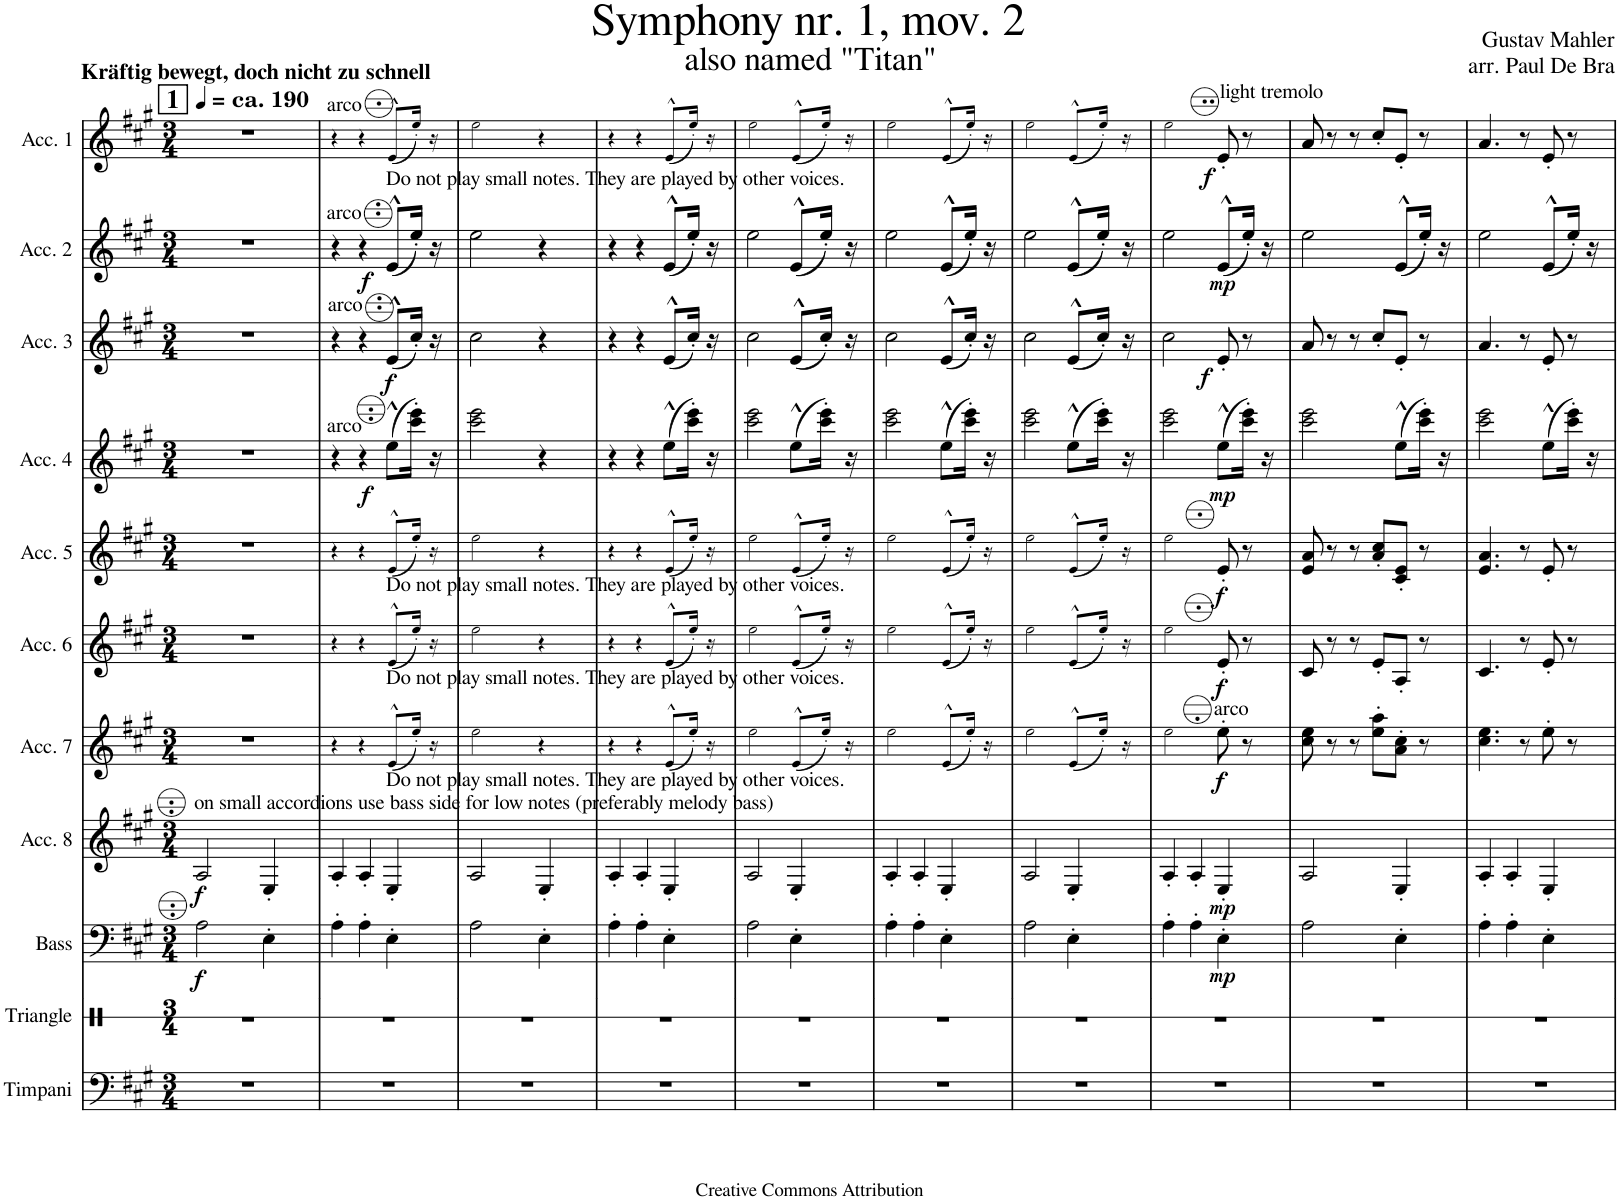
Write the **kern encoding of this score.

**kern	**kern	**kern	**dynam	**kern	**dynam	**kern	**dynam	**kern	**dynam	**kern	**dynam	**kern	**dynam	**kern	**dynam	**kern	**dynam	**kern	**dynam
*part11	*part10	*part9	*part9	*part8	*part8	*part7	*part7	*part6	*part6	*part5	*part5	*part4	*part4	*part3	*part3	*part2	*part2	*part1	*part1
*staff11	*staff10	*staff9	*staff9	*staff8	*staff8	*staff7	*staff7	*staff6	*staff6	*staff5	*staff5	*staff4	*staff4	*staff3	*staff3	*staff2	*staff2	*staff1	*staff1
*I"Timpani	*I"Triangle	*I"Bass	*	*I"Acc. 8	*	*I"Acc. 7	*	*I"Acc. 6	*	*I"Acc. 5	*	*I"Acc. 4	*	*I"Acc. 3	*	*I"Acc. 2	*	*I"Acc. 1	*
*I'Timp.	*I'Tr.	*I'B	*	*	*	*	*	*	*	*	*	*	*	*	*	*	*	*	*
*	*stria1	*	*	*	*	*	*	*	*	*	*	*	*	*	*	*	*	*	*
*clefF4	*clefX	*clefF4	*	*clefG2	*	*clefG2	*	*clefG2	*	*clefG2	*	*clefG2	*	*clefG2	*	*clefG2	*	*clefG2	*
*	*	*Trd7c12	*	*Trd7c12	*	*Trd7c12	*	*	*	*	*	*Trd7c12	*	*	*	*	*	*	*
*k[f#c#g#]	*k[]	*k[f#c#g#]	*	*k[f#c#g#]	*	*k[f#c#g#]	*	*k[f#c#g#]	*	*k[f#c#g#]	*	*k[f#c#g#]	*	*k[f#c#g#]	*	*k[f#c#g#]	*	*k[f#c#g#]	*
*M3/4	*M3/4	*M3/4	*	*M3/4	*	*M3/4	*	*M3/4	*	*M3/4	*	*M3/4	*	*M3/4	*	*M3/4	*	*M3/4	*
!!LO:REH:place=s1:a:B:cj:fs=14:t=1
=1	=1	=1	=1	=1	=1	=1	=1	=1	=1	=1	=1	=1	=1	=1	=1	=1	=1	=1	=1
!	!	!	!	!	!	!	!	!	!	!	!	!	!	!	!	!	!	!LO:TX:a:B:t=Kräftig bewegt, doch nicht zu schnell	!
!	!	!	!	!	!	!	!	!	!	!	!	!	!	!	!	!	!	!LO:TX:a:B:t=ca. 190	!
!	!	!	!	!LO:TX:a:t=on small accordions use bass side for low notes (preferably melody bass)	!	!	!	!	!	!	!	!	!	!	!	!	!	!	!
!	!	!	!LO:DY:b	!	!LO:DY:b	!	!	!	!	!	!	!	!	!	!	!	!	!	!
2.r	2.r	2A\	f	2A/	f	2.r	.	2.r	.	2.r	.	2.r	.	2.r	.	2.r	.	2.r	.
.	.	4E'\	.	4E'/	.	.	.	.	.	.	.	.	.	.	.	.	.	.	.
=2	=2	=2	=2	=2	=2	=2	=2	=2	=2	=2	=2	=2	=2	=2	=2	=2	=2	=2	=2
!	!	!	!	!	!	!	!	!	!	!	!	!	!	!	!	!	!	!LO:TX:a:t=arco	!
!	!	!	!	!	!	!	!	!	!	!	!	!	!	!	!	!LO:TX:a:t=arco	!	!	!
!	!	!	!	!	!	!	!	!	!	!	!	!	!	!LO:TX:a:t=arco	!	!	!	!	!
!	!	!	!	!	!	!	!	!	!	!	!	!LO:TX:a:t=arco	!	!	!	!	!	!	!
2.r	2.r	4A'\	.	4A'/	.	4r	.	4r	.	4r	.	4r	.	4r	.	4r	.	4r	.
.	.	4A'\	.	4A'/	.	4r	.	4r	.	4r	.	4r	.	4r	.	4r	.	4r	.
!	!	!	!	!	!	!	!	!	!	!	!	!	!	!	!	!	!	!LO:TX:b:t=Do not play small notes. They are played by other voices.	!
!	!	!	!	!	!	!	!	!	!	!LO:TX:b:t=Do not play small notes. They are played by other voices.	!	!	!	!	!	!	!	!	!
!	!	!	!	!	!	!	!	!LO:TX:b:t=Do not play small notes. They are played by other voices.	!	!	!	!	!	!	!	!	!	!	!
!	!	!	!	!	!	!LO:TX:b:t=Do not play small notes. They are played by other voices.	!	!	!	!	!	!	!	!	!	!	!	!	!
!	!	!	!	!	!	!	!	!	!	!	!	!	!LO:DY:b	!	!LO:DY:b	!	!LO:DY:b	!	!
.	.	4E'\	.	4E'/	.	(8e^^/L	.	(8e^^/L	.	(8e^^/L	.	(8ee^^\L	f	(8e^^/L	f	(8e^^/L	f	(8e^^/L	.
.	.	.	.	.	.	16ee'/Jk)	.	16ee'/Jk)	.	16ee'/Jk)	.	16ccc#\' 16eee\'Jk)	.	16cc#'/Jk)	.	16ee'/Jk)	.	16ee'/Jk)	.
.	.	.	.	.	.	16r	.	16r	.	16r	.	16r	.	16r	.	16r	.	16r	.
=3	=3	=3	=3	=3	=3	=3	=3	=3	=3	=3	=3	=3	=3	=3	=3	=3	=3	=3	=3
2.r	2.r	2A\	.	2A/	.	2ee\	.	2ee\	.	2ee\	.	2ccc#\ 2eee\	.	2cc#\	.	2ee\	.	2ee\	.
.	.	4E'\	.	4E'/	.	4r	.	4r	.	4r	.	4r	.	4r	.	4r	.	4r	.
=4	=4	=4	=4	=4	=4	=4	=4	=4	=4	=4	=4	=4	=4	=4	=4	=4	=4	=4	=4
2.r	2.r	4A'\	.	4A'/	.	4r	.	4r	.	4r	.	4r	.	4r	.	4r	.	4r	.
.	.	4A'\	.	4A'/	.	4r	.	4r	.	4r	.	4r	.	4r	.	4r	.	4r	.
.	.	4E'\	.	4E'/	.	(8e^^/L	.	(8e^^/L	.	(8e^^/L	.	(8ee^^\L	.	(8e^^/L	.	(8e^^/L	.	(8e^^/L	.
.	.	.	.	.	.	16ee'/Jk)	.	16ee'/Jk)	.	16ee'/Jk)	.	16ccc#\' 16eee\'Jk)	.	16cc#'/Jk)	.	16ee'/Jk)	.	16ee'/Jk)	.
.	.	.	.	.	.	16r	.	16r	.	16r	.	16r	.	16r	.	16r	.	16r	.
=5	=5	=5	=5	=5	=5	=5	=5	=5	=5	=5	=5	=5	=5	=5	=5	=5	=5	=5	=5
2.r	2.r	2A\	.	2A/	.	2ee\	.	2ee\	.	2ee\	.	2ccc#\ 2eee\	.	2cc#\	.	2ee\	.	2ee\	.
.	.	4E'\	.	4E'/	.	(8e^^/L	.	(8e^^/L	.	(8e^^/L	.	(8ee^^\L	.	(8e^^/L	.	(8e^^/L	.	(8e^^/L	.
.	.	.	.	.	.	16ee'/Jk)	.	16ee'/Jk)	.	16ee'/Jk)	.	16ccc#\' 16eee\'Jk)	.	16cc#'/Jk)	.	16ee'/Jk)	.	16ee'/Jk)	.
.	.	.	.	.	.	16r	.	16r	.	16r	.	16r	.	16r	.	16r	.	16r	.
=6	=6	=6	=6	=6	=6	=6	=6	=6	=6	=6	=6	=6	=6	=6	=6	=6	=6	=6	=6
2.r	2.r	4A'\	.	4A'/	.	2ee\	.	2ee\	.	2ee\	.	2ccc#\ 2eee\	.	2cc#\	.	2ee\	.	2ee\	.
.	.	4A'\	.	4A'/	.	.	.	.	.	.	.	.	.	.	.	.	.	.	.
.	.	4E'\	.	4E'/	.	(8e^^/L	.	(8e^^/L	.	(8e^^/L	.	(8ee^^\L	.	(8e^^/L	.	(8e^^/L	.	(8e^^/L	.
.	.	.	.	.	.	16ee'/Jk)	.	16ee'/Jk)	.	16ee'/Jk)	.	16ccc#\' 16eee\'Jk)	.	16cc#'/Jk)	.	16ee'/Jk)	.	16ee'/Jk)	.
.	.	.	.	.	.	16r	.	16r	.	16r	.	16r	.	16r	.	16r	.	16r	.
=7	=7	=7	=7	=7	=7	=7	=7	=7	=7	=7	=7	=7	=7	=7	=7	=7	=7	=7	=7
2.r	2.r	2A\	.	2A/	.	2ee\	.	2ee\	.	2ee\	.	2ccc#\ 2eee\	.	2cc#\	.	2ee\	.	2ee\	.
.	.	4E'\	.	4E'/	.	(8e^^/L	.	(8e^^/L	.	(8e^^/L	.	(8ee^^\L	.	(8e^^/L	.	(8e^^/L	.	(8e^^/L	.
.	.	.	.	.	.	16ee'/Jk)	.	16ee'/Jk)	.	16ee'/Jk)	.	16ccc#\' 16eee\'Jk)	.	16cc#'/Jk)	.	16ee'/Jk)	.	16ee'/Jk)	.
.	.	.	.	.	.	16r	.	16r	.	16r	.	16r	.	16r	.	16r	.	16r	.
=8	=8	=8	=8	=8	=8	=8	=8	=8	=8	=8	=8	=8	=8	=8	=8	=8	=8	=8	=8
2.r	2.r	4A'\	.	4A'/	.	2ee\	.	2ee\	.	2ee\	.	2ccc#\ 2eee\	.	2cc#\	.	2ee\	.	2ee\	.
.	.	4A'\	.	4A'/	.	.	.	.	.	.	.	.	.	.	.	.	.	.	.
!	!	!	!	!	!	!	!	!	!	!	!	!	!	!	!	!	!	!LO:TX:a:t=light tremolo	!
!	!	!	!	!	!	!LO:TX:a:t=arco	!	!	!	!	!	!	!	!	!	!	!	!	!
!	!	!	!LO:DY:b	!	!LO:DY:b	!	!LO:DY:b	!	!LO:DY:b	!	!LO:DY:b	!	!LO:DY:b	!	!LO:DY:b	!	!LO:DY:b	!	!LO:DY:b
.	.	4E'\	mp	4E'/	mp	8ee'\	f	8e'/	f	8e'/	f	(8ee^^\L	mp	8e'/	f	(8e^^/L	mp	8e'/	f
.	.	.	.	.	.	8r	.	8r	.	8r	.	16ccc#\' 16eee\'Jk)	.	8r	.	16ee'/Jk)	.	8r	.
.	.	.	.	.	.	.	.	.	.	.	.	16r	.	.	.	16r	.	.	.
=9	=9	=9	=9	=9	=9	=9	=9	=9	=9	=9	=9	=9	=9	=9	=9	=9	=9	=9	=9
2.r	2.r	2A\	.	2A/	.	8cc#\ 8ee\	.	8c#/	.	8e/ 8a/	.	2ccc#\ 2eee\	.	8a/	.	2ee\	.	8a/	.
.	.	.	.	.	.	8r	.	8r	.	8r	.	.	.	8r	.	.	.	8r	.
.	.	.	.	.	.	8r	.	8r	.	8r	.	.	.	8r	.	.	.	8r	.
.	.	.	.	.	.	8ee\' 8aa\'L	.	8e'/L	.	8a/' 8cc#/'L	.	.	.	8cc#'/L	.	.	.	8cc#'/L	.
.	.	4E'\	.	4E'/	.	8a\' 8cc#\'J	.	8A'/J	.	8c#/' 8e/'J	.	(8ee^^\L	.	8e'/J	.	(8e^^/L	.	8e'/J	.
.	.	.	.	.	.	8r	.	8r	.	8r	.	16ccc#\' 16eee\'Jk)	.	8r	.	16ee'/Jk)	.	8r	.
.	.	.	.	.	.	.	.	.	.	.	.	16r	.	.	.	16r	.	.	.
=10	=10	=10	=10	=10	=10	=10	=10	=10	=10	=10	=10	=10	=10	=10	=10	=10	=10	=10	=10
2.r	2.r	4A'\	.	4A'/	.	4.cc#\ 4.ee\	.	4.c#/	.	4.e/ 4.a/	.	2ccc#\ 2eee\	.	4.a/	.	2ee\	.	4.a/	.
.	.	4A'\	.	4A'/	.	.	.	.	.	.	.	.	.	.	.	.	.	.	.
.	.	.	.	.	.	8r	.	8r	.	8r	.	.	.	8r	.	.	.	8r	.
.	.	4E'\	.	4E'/	.	8ee'\	.	8e'/	.	8e'/	.	(8ee^^\L	.	8e'/	.	(8e^^/L	.	8e'/	.
.	.	.	.	.	.	8r	.	8r	.	8r	.	16ccc#\' 16eee\'Jk)	.	8r	.	16ee'/Jk)	.	8r	.
.	.	.	.	.	.	.	.	.	.	.	.	16r	.	.	.	16r	.	.	.
=	=	=	=	=	=	=	=	=	=	=	=	=	=	=	=	=	=	=	=
*-	*-	*-	*-	*-	*-	*-	*-	*-	*-	*-	*-	*-	*-	*-	*-	*-	*-	*-	*-
